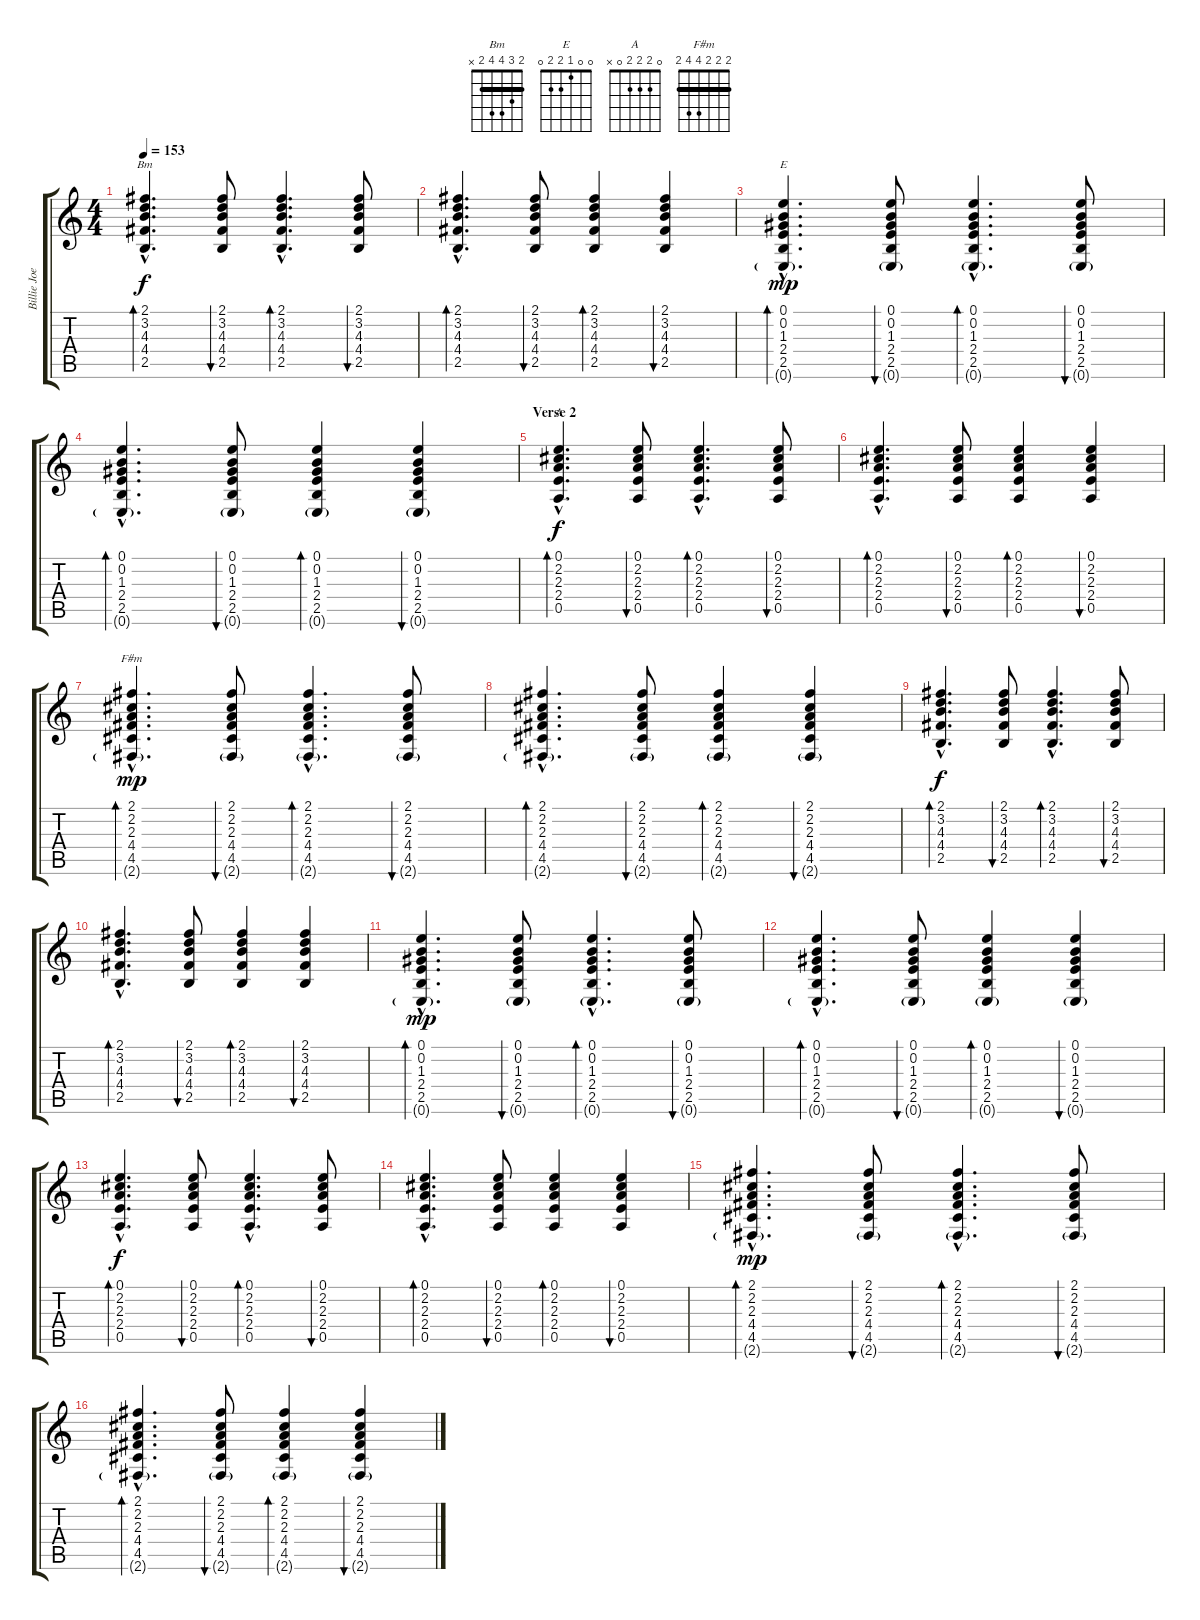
\track ("Billie Joe Armstrong (Acoustic Guitar 2)" "Billie Joe") {instrument acousticguitarsteel}
\staff {score tabs}
\tuning (E4 B3 G3 D3 A2 E2) {hide}
\chord ("Bm" 2 3 4 4 2 x) {barre 2}
\chord ("E" 0 0 1 2 2 0)
\chord ("A" 0 2 2 2 0 x)
\chord ("F#m" 2 2 2 4 4 2) {barre 2}
\ts (4 4)
\tempo 153
\clef g2
\ks c
(2.1{hac} 3.2{hac} 4.3{hac} 4.4{hac} 2.5{hac}).4{d bd 60 ch "Bm" dy f} (2.1 3.2 4.3 4.4 2.5).8{bu 60} (2.1{hac} 3.2{hac} 4.3{hac} 4.4{hac} 2.5{hac}).4{d bd 60} (2.1 3.2 4.3 4.4 2.5).8{bu 60} |
(2.1{hac} 3.2{hac} 4.3{hac} 4.4{hac} 2.5{hac}).4{d bd 60} (2.1 3.2 4.3 4.4 2.5).8{bu 60} (2.1 3.2 4.3 4.4 2.5).4{bd 60} (2.1 3.2 4.3 4.4 2.5).4{bu 60} |
(0.1{hac} 0.2{hac} 1.3{hac} 2.4{hac} 2.5{hac} 0.6{g hac}).4{d bd 60 ch "E" dy mp} (0.1 0.2 1.3 2.4 2.5 0.6{g}).8{bu 60} (0.1{hac} 0.2{hac} 1.3{hac} 2.4{hac} 2.5{hac} 0.6{g hac}).4{d bd 60} (0.1 0.2 1.3 2.4 2.5 0.6{g}).8{bu 60} |
(0.1{hac} 0.2{hac} 1.3{hac} 2.4{hac} 2.5{hac} 0.6{g hac}).4{d bd 60} (0.1 0.2 1.3 2.4 2.5 0.6{g}).8{bu 60} (0.1 0.2 1.3 2.4 2.5 0.6{g}).4{bd 60} (0.1 0.2 1.3 2.4 2.5 0.6{g}).4{bu 60} |
\section ("" "Verse 2")
(0.1{hac} 2.2{hac} 2.3{hac} 2.4{hac} 0.5{hac}).4{d bd 60 ch "A" dy f} (0.1 2.2 2.3 2.4 0.5).8{bu 60} (0.1{hac} 2.2{hac} 2.3{hac} 2.4{hac} 0.5{hac}).4{d bd 60} (0.1 2.2 2.3 2.4 0.5).8{bu 60} |
(0.1{hac} 2.2{hac} 2.3{hac} 2.4{hac} 0.5{hac}).4{d bd 60} (0.1 2.2 2.3 2.4 0.5).8{bu 60} (0.1 2.2 2.3 2.4 0.5).4{bd 60} (0.1 2.2 2.3 2.4 0.5).4{bu 60} |
(2.1{hac} 2.2{hac} 2.3{hac} 4.4{hac} 4.5{hac} 2.6{g hac}).4{d bd 60 ch "F#m" dy mp} (2.1 2.2 2.3 4.4 4.5 2.6{g}).8{bu 60} (2.1{hac} 2.2{hac} 2.3{hac} 4.4{hac} 4.5{hac} 2.6{g hac}).4{d bd 60} (2.1 2.2 2.3 4.4 4.5 2.6{g}).8{bu 60} |
(2.1{hac} 2.2{hac} 2.3{hac} 4.4{hac} 4.5{hac} 2.6{g hac}).4{d bd 60} (2.1 2.2 2.3 4.4 4.5 2.6{g}).8{bu 60} (2.1 2.2 2.3 4.4 4.5 2.6{g}).4{bd 60} (2.1 2.2 2.3 4.4 4.5 2.6{g}).4{bu 60} |
(2.1{hac} 3.2{hac} 4.3{hac} 4.4{hac} 2.5{hac}).4{d bd 60 dy f} (2.1 3.2 4.3 4.4 2.5).8{bu 60} (2.1{hac} 3.2{hac} 4.3{hac} 4.4{hac} 2.5{hac}).4{d bd 60} (2.1 3.2 4.3 4.4 2.5).8{bu 60} |
(2.1{hac} 3.2{hac} 4.3{hac} 4.4{hac} 2.5{hac}).4{d bd 60} (2.1 3.2 4.3 4.4 2.5).8{bu 60} (2.1 3.2 4.3 4.4 2.5).4{bd 60} (2.1 3.2 4.3 4.4 2.5).4{bu 60} |
(0.1{hac} 0.2{hac} 1.3{hac} 2.4{hac} 2.5{hac} 0.6{g hac}).4{d bd 60 dy mp} (0.1 0.2 1.3 2.4 2.5 0.6{g}).8{bu 60} (0.1{hac} 0.2{hac} 1.3{hac} 2.4{hac} 2.5{hac} 0.6{g hac}).4{d bd 60} (0.1 0.2 1.3 2.4 2.5 0.6{g}).8{bu 60} |
(0.1{hac} 0.2{hac} 1.3{hac} 2.4{hac} 2.5{hac} 0.6{g hac}).4{d bd 60} (0.1 0.2 1.3 2.4 2.5 0.6{g}).8{bu 60} (0.1 0.2 1.3 2.4 2.5 0.6{g}).4{bd 60} (0.1 0.2 1.3 2.4 2.5 0.6{g}).4{bu 60} |
(0.1{hac} 2.2{hac} 2.3{hac} 2.4{hac} 0.5{hac}).4{d bd 60 dy f} (0.1 2.2 2.3 2.4 0.5).8{bu 60} (0.1{hac} 2.2{hac} 2.3{hac} 2.4{hac} 0.5{hac}).4{d bd 60} (0.1 2.2 2.3 2.4 0.5).8{bu 60} |
(0.1{hac} 2.2{hac} 2.3{hac} 2.4{hac} 0.5{hac}).4{d bd 60} (0.1 2.2 2.3 2.4 0.5).8{bu 60} (0.1 2.2 2.3 2.4 0.5).4{bd 60} (0.1 2.2 2.3 2.4 0.5).4{bu 60} |
(2.1{hac} 2.2{hac} 2.3{hac} 4.4{hac} 4.5{hac} 2.6{g hac}).4{d bd 60 dy mp} (2.1 2.2 2.3 4.4 4.5 2.6{g}).8{bu 60} (2.1{hac} 2.2{hac} 2.3{hac} 4.4{hac} 4.5{hac} 2.6{g hac}).4{d bd 60} (2.1 2.2 2.3 4.4 4.5 2.6{g}).8{bu 60} |
(2.1{hac} 2.2{hac} 2.3{hac} 4.4{hac} 4.5{hac} 2.6{g hac}).4{d bd 60} (2.1 2.2 2.3 4.4 4.5 2.6{g}).8{bu 60} (2.1 2.2 2.3 4.4 4.5 2.6{g}).4{bd 60} (2.1 2.2 2.3 4.4 4.5 2.6{g}).4{bu 60}
